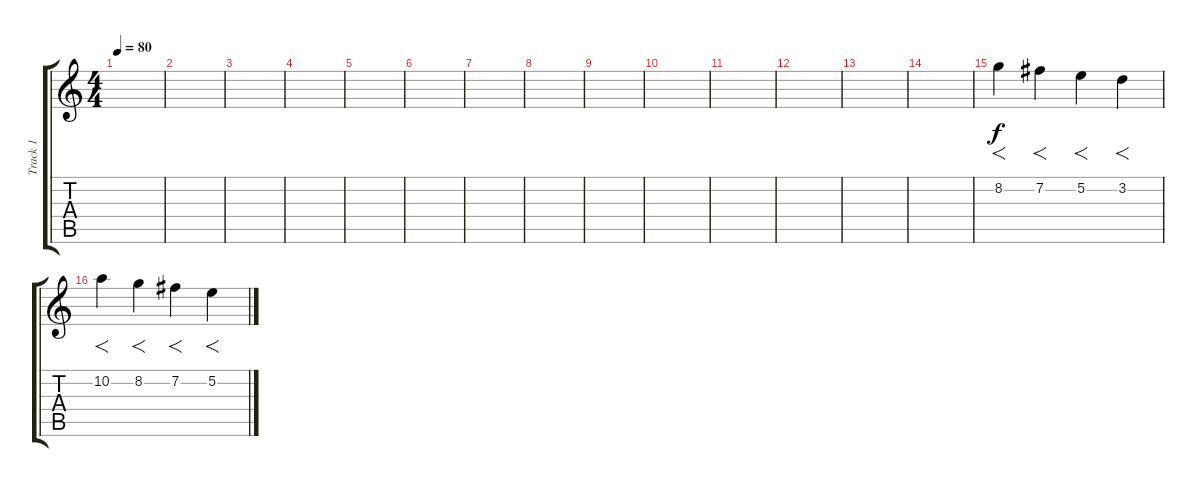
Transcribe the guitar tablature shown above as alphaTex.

\track ("Track 1" "Track 1") {instrument acousticguitarnylon}
\staff {score tabs}
\tuning (E4 B3 G3 D3 A2 E2) {hide}
\ts (4 4)
\tempo 80
\clef g2
\ks c
|
|
|
|
|
|
|
|
|
|
|
|
|
|
8.2.4{f} 7.2.4{f} 5.2.4{f} 3.2.4{f} |
10.2.4{f} 8.2.4{f} 7.2.4{f} 5.2.4{f}
